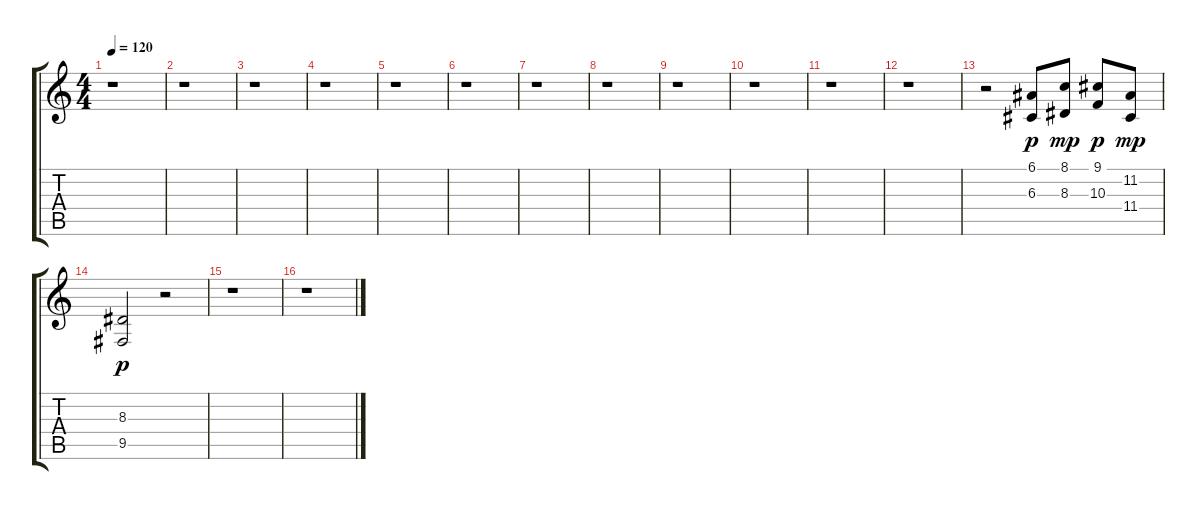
\track "" {instrument oboe}
\staff {score tabs}
\tuning (E4 B3 G3 D3 A2 E2) {hide}
\ts (4 4)
\tempo 120
\clef g2
\ks c
r.1{dy p} |
r.1 |
r.1 |
r.1 |
r.1 |
r.1 |
r.1 |
r.1 |
r.1 |
r.1 |
r.1 |
r.1 |
r.2 (6.1 6.3).8 (8.1 8.3).8{dy mp} (9.1 10.3).8{dy p} (11.2 11.4).8{dy mp} |
(8.3 9.5).2{dy p} r.2 |
r.1 |
r.1
